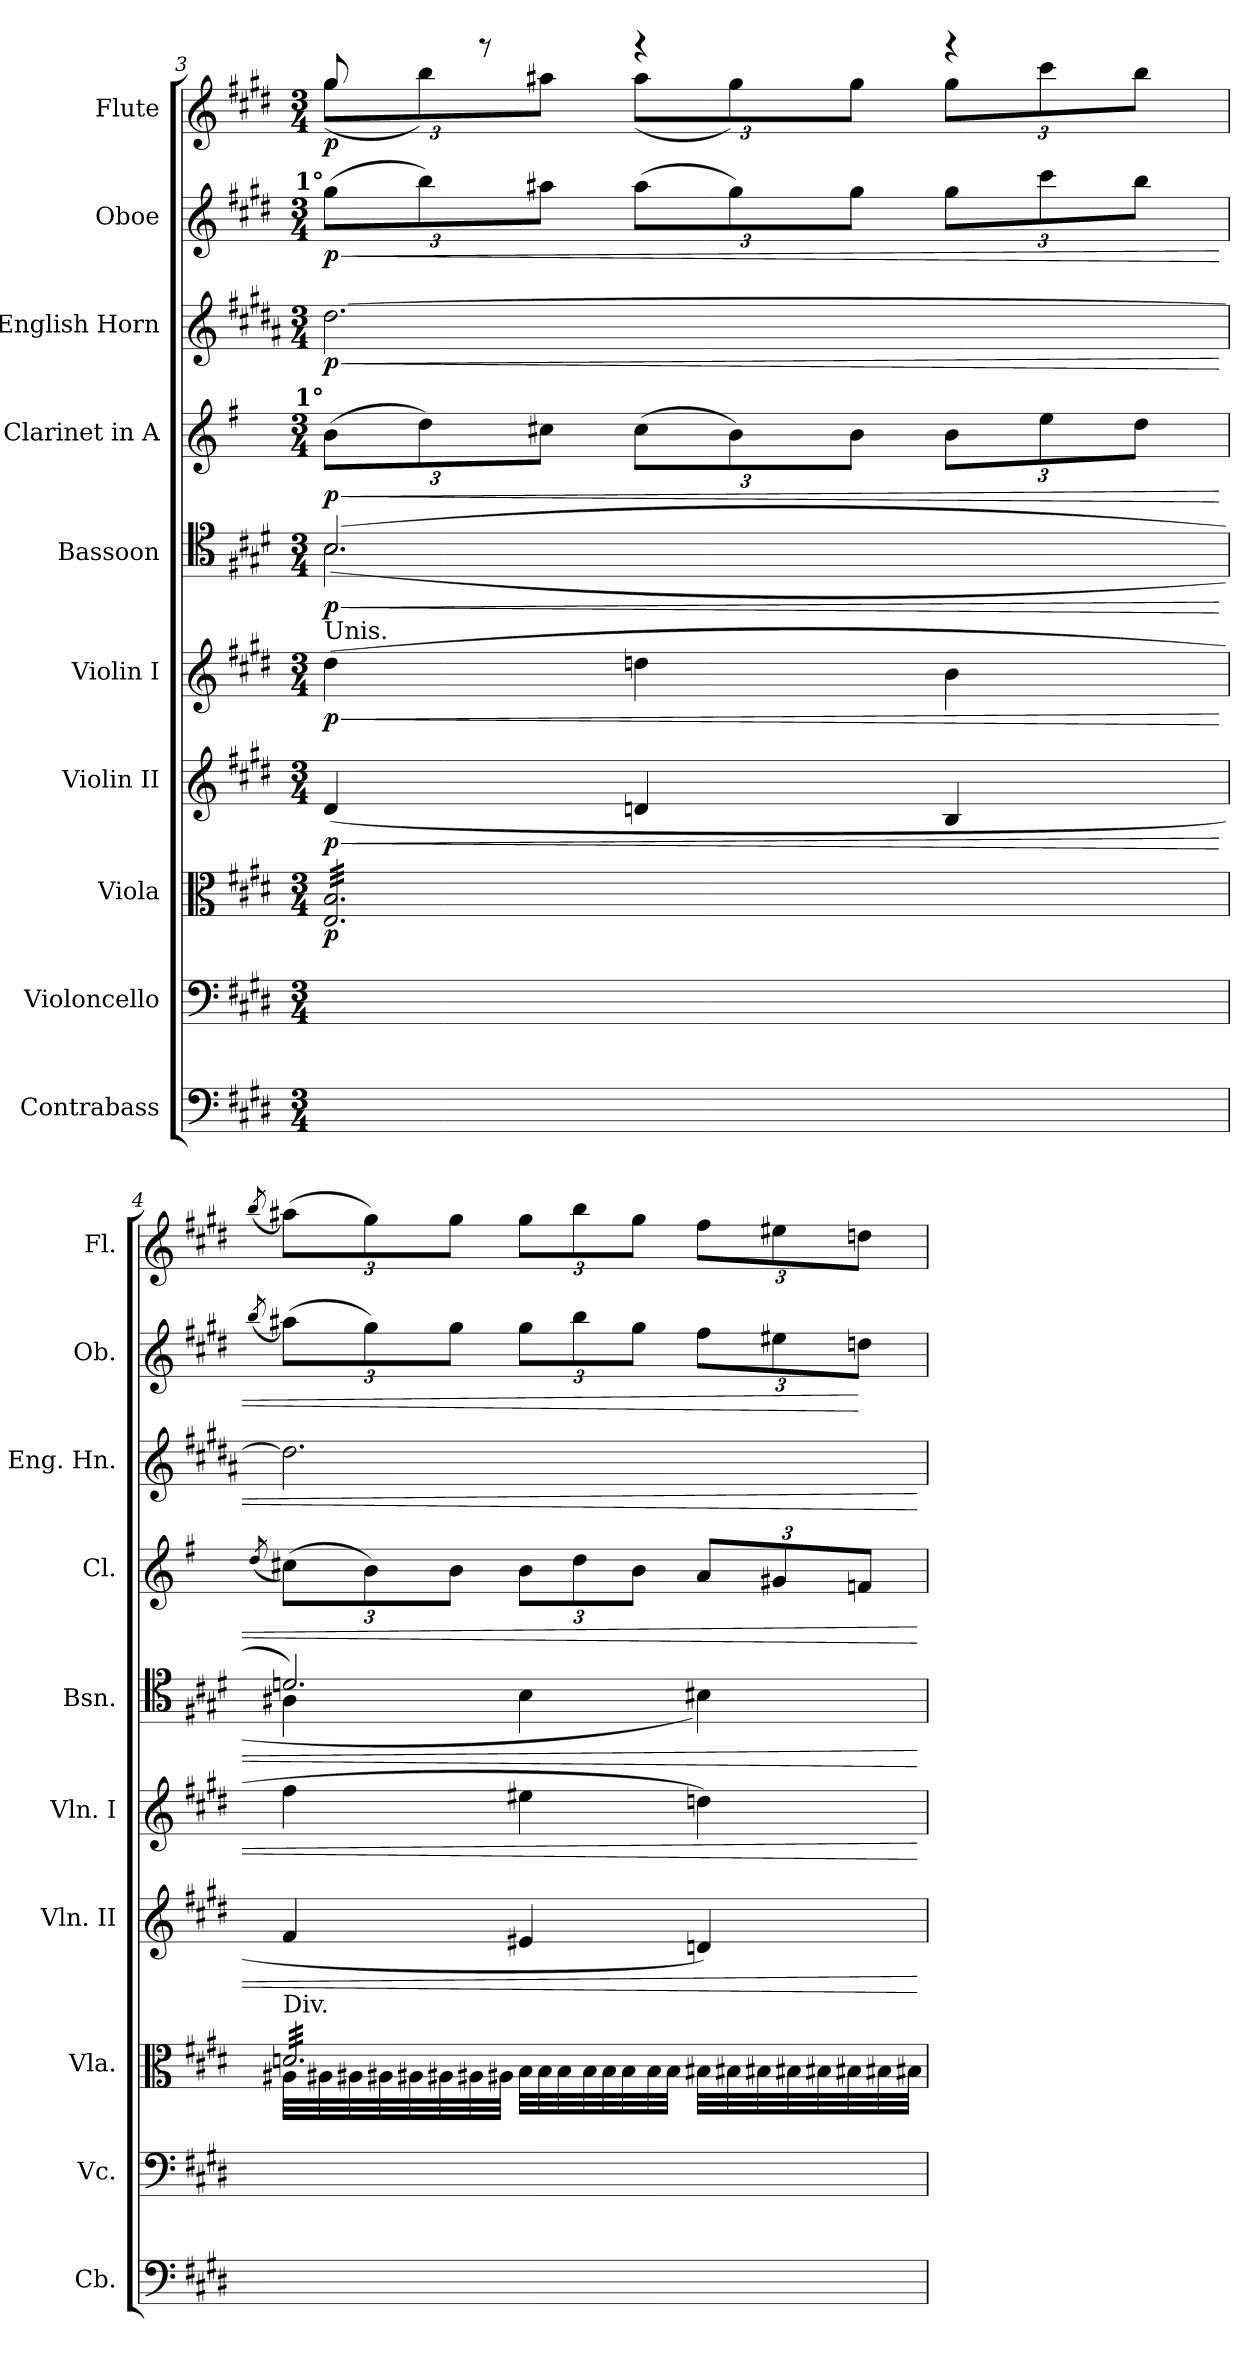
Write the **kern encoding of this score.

**kern	**kern	**kern	**dynam	**kern	**dynam	**kern	**dynam	**kern	**dynam	**kern	**dynam	**kern	**dynam	**kern	**dynam	**kern	**dynam
*part10	*part9	*part8	*part8	*part7	*part7	*part6	*part6	*part5	*part5	*part4	*part4	*part3	*part3	*part2	*part2	*part1	*part1
*staff10	*staff9	*staff8	*staff8	*staff7	*staff7	*staff6	*staff6	*staff5	*staff5	*staff4	*staff4	*staff3	*staff3	*staff2	*staff2	*staff1	*staff1
*I"Contrabass	*I"Violoncello	*I"Viola	*	*I"Violin II	*	*I"Violin I	*	*I"Bassoon	*	*I"Clarinet in A	*	*I"English Horn	*	*I"Oboe	*	*I"Flute	*
*I'Cb.	*I'Vc.	*I'Vla.	*	*I'Vln. II	*	*I'Vln. I	*	*I'Bsn.	*	*I'Cl.	*	*I'Eng. Hn.	*	*I'Ob.	*	*I'Fl.	*
*clefF4	*clefF4	*clefC3	*	*clefG2	*	*clefG2	*	*clefC4	*	*clefG2	*	*clefG2	*	*clefG2	*	*clefG2	*
*ITrd7c12	*	*	*	*	*	*	*	*	*	*ITrd2c3	*	*ITrd4c7	*	*	*	*	*
*k[f#c#g#d#]	*k[f#c#g#d#]	*k[f#c#g#d#]	*	*k[f#c#g#d#]	*	*k[f#c#g#d#]	*	*k[f#c#g#d#]	*	*k[f#c#g#d#]	*	*k[f#c#g#d#]	*	*k[f#c#g#d#]	*	*k[f#c#g#d#]	*
*E:	*E:	*E:	*	*E:	*	*E:	*	*E:	*	*E:	*	*E:	*	*E:	*	*E:	*
*M3/4	*M3/4	*M3/4	*	*M3/4	*	*M3/4	*	*M3/4	*	*M3/4	*	*M3/4	*	*M3/4	*	*M3/4	*
=3	=3	=3	=3	=3	=3	=3	=3	=3	=3	=3	=3	=3	=3	=3	=3	=3	=3
!	!	!	!	!	!	!	!	!	!	!	!	!	!	!	!	!LO:TX:b:B:rj:t=2°	!
!	!	!	!	!	!	!	!	!	!	!	!	!	!	!LO:TX:a:B:rj:t=1°	!	!	!
!	!	!	!	!	!	!	!	!	!	!LO:TX:a:B:rj:t=1°	!	!	!	!	!	!	!
!	!	!	!	!	!	!	!	!LO:TX:a:B:rj:t=1° et 2°	!	!	!	!	!	!	!	!	!
!	!	!	!	!	!	!LO:TX:a:t=Unis.	!	!	!	!	!	!	!	!	!	!	!
!	!	!	!	!	!LO:HP:b	!	!LO:HP:b	!	!LO:HP:b	!	!LO:HP:b	!	!LO:HP:b	!	!LO:HP:b	!	!
*	*	*	*	*	*	*	*	*^	*	*	*	*	*	*	*	*^	*
*	*	*tremolo	*	*	*	*	*	*	*	*	*	*	*	*	*	*	*	*	*
4%3ryy	4.ryy	32E 32BLLL	p	(4d#	< p	(4dd#	< p	(2.B	(2.B	< p	(12g#L	< p	[2.g#	< p	(12gg#L	< p	8gg#	(>12gg#L	p
.	.	32E 32B	.	.	.	.	.	.	.	.	.	.	.	.	.	.	.	.	.
.	.	32E 32B	.	.	.	.	.	.	.	.	.	.	.	.	.	.	.	.	.
.	.	.	.	.	.	.	.	.	.	.	12b)	.	.	.	12bb)	.	.	12bb)	.
.	.	32E 32B	.	.	.	.	.	.	.	.	.	.	.	.	.	.	.	.	.
.	.	32E 32B	.	.	.	.	.	.	.	.	.	.	.	.	.	.	8rggg	.	.
.	.	32E 32B	.	.	.	.	.	.	.	.	.	.	.	.	.	.	.	.	.
.	.	.	.	.	.	.	.	.	.	.	12a#XJ	.	.	.	12aa#XJ	.	.	12aa#XJ	.
.	.	32E 32B	.	.	.	.	.	.	.	.	.	.	.	.	.	.	.	.	.
.	.	32E 32B	.	.	.	.	.	.	.	.	.	.	.	.	.	.	.	.	.
.	.	32E 32B	.	4dn	.	4ddn	.	.	.	.	(12a#L	.	.	.	(12aa#L	.	4rggg	(>12aa#L	.
.	.	32E 32B	.	.	.	.	.	.	.	.	.	.	.	.	.	.	.	.	.
.	.	32E 32B	.	.	.	.	.	.	.	.	.	.	.	.	.	.	.	.	.
.	.	.	.	.	.	.	.	.	.	.	12g#)	.	.	.	12gg#)	.	.	12gg#)	.
.	.	32E 32B	.	.	.	.	.	.	.	.	.	.	.	.	.	.	.	.	.
.	4.ryy	32E 32B	.	.	.	.	.	.	.	.	.	.	.	.	.	.	.	.	.
.	.	32E 32B	.	.	.	.	.	.	.	.	.	.	.	.	.	.	.	.	.
.	.	.	.	.	.	.	.	.	.	.	12g#J	.	.	.	12gg#J	.	.	12gg#J	.
.	.	32E 32B	.	.	.	.	.	.	.	.	.	.	.	.	.	.	.	.	.
.	.	32E 32B	.	.	.	.	.	.	.	.	.	.	.	.	.	.	.	.	.
.	.	32E 32B	.	4B	.	4b	.	.	.	.	12g#L	.	.	.	12gg#L	.	4rggg	12gg#L	.
.	.	32E 32B	.	.	.	.	.	.	.	.	.	.	.	.	.	.	.	.	.
.	.	32E 32B	.	.	.	.	.	.	.	.	.	.	.	.	.	.	.	.	.
.	.	.	.	.	.	.	.	.	.	.	12cc#	.	.	.	12ccc#	.	.	12ccc#	.
.	.	32E 32B	.	.	.	.	.	.	.	.	.	.	.	.	.	.	.	.	.
.	.	32E 32B	.	.	.	.	.	.	.	.	.	.	.	.	.	.	.	.	.
.	.	32E 32B	.	.	.	.	.	.	.	.	.	.	.	.	.	.	.	.	.
.	.	.	.	.	.	.	.	.	.	.	12bJ	.	.	.	12bbJ	.	.	12bbJ	.
.	.	32E 32B	.	.	.	.	.	.	.	.	.	.	.	.	.	.	.	.	.
.	.	32E 32BJJJ	.	.	.	.	.	.	.	.	.	.	.	.	.	.	.	.	.
*	*	*	*	*	*	*	*	*	*	*	*	*	*	*	*	*	*v	*v	*
=4	=4	=4	=4	=4	=4	=4	=4	=4	=4	=4	=4	=4	=4	=4	=4	=4	=4	=4
.	.	.	.	.	.	.	.	.	.	.	(>8qb/	.	.	.	(>8qbb/	.	(>8qbb/	.
*	*	*^	*	*	*	*	*	*	*	*	*	*	*	*	*	*	*	*
!	!	!LO:TX:a:t=Div.	!	!	!	!	!	!	!	!	!	!	!	!	!	!	!	!	!
4.ryy	4.ryy	32dnLLL	32A#XLLL	.	4f#	.	4ff#	.	2.dn)	4A#X	.	(12a#XL)	.	2.g#]	.	(12aa#XL)	.	(12aa#XL)	.
.	.	32dn	32A#X	.	.	.	.	.	.	.	.	.	.	.	.	.	.	.	.
.	.	32dn	32A#X	.	.	.	.	.	.	.	.	.	.	.	.	.	.	.	.
.	.	.	.	.	.	.	.	.	.	.	.	12g#)	.	.	.	12gg#)	.	12gg#)	.
.	.	32dn	32A#X	.	.	.	.	.	.	.	.	.	.	.	.	.	.	.	.
.	.	32dn	32A#X	.	.	.	.	.	.	.	.	.	.	.	.	.	.	.	.
.	.	32dn	32A#X	.	.	.	.	.	.	.	.	.	.	.	.	.	.	.	.
.	.	.	.	.	.	.	.	.	.	.	.	12g#J	.	.	.	12gg#J	.	12gg#J	.
.	.	32dn	32A#X	.	.	.	.	.	.	.	.	.	.	.	.	.	.	.	.
.	.	32dn	32A#XJJJ	.	.	.	.	.	.	.	.	.	.	.	.	.	.	.	.
.	.	32dn	32BLLL	.	4e#X	.	4ee#X	.	.	4B	.	12g#L	.	.	.	12gg#L	.	12gg#L	.
.	.	32dn	32B	.	.	.	.	.	.	.	.	.	.	.	.	.	.	.	.
.	.	32dn	32B	.	.	.	.	.	.	.	.	.	.	.	.	.	.	.	.
.	.	.	.	.	.	.	.	.	.	.	.	12b	.	.	.	12bb	.	12bb	.
.	.	32dn	32B	.	.	.	.	.	.	.	.	.	.	.	.	.	.	.	.
4.ryy	4.ryy	32dn	32B	.	.	.	.	.	.	.	.	.	.	.	.	.	.	.	.
.	.	32dn	32B	.	.	.	.	.	.	.	.	.	.	.	.	.	.	.	.
.	.	.	.	.	.	.	.	.	.	.	.	12g#J	.	.	.	12gg#J	.	12gg#J	.
.	.	32dn	32B	.	.	.	.	.	.	.	.	.	.	.	.	.	.	.	.
.	.	32dn	32BJJJ	.	.	.	.	.	.	.	.	.	.	.	.	.	.	.	.
.	.	32dn	32B#XLLL	.	4dn)	.	4ddn)	.	.	4B#X)	.	12f#L	.	.	.	12ff#L	.	12ff#L	.
.	.	32dn	32B#X	.	.	.	.	.	.	.	.	.	.	.	.	.	.	.	.
.	.	32dn	32B#X	.	.	.	.	.	.	.	.	.	.	.	.	.	.	.	.
.	.	.	.	.	.	.	.	.	.	.	.	12e#X	.	.	.	12ee#X	.	12ee#X	.
.	.	32dn	32B#X	.	.	.	.	.	.	.	.	.	.	.	.	.	.	.	.
.	.	32dn	32B#X	.	.	.	.	.	.	.	.	.	.	.	.	.	.	.	.
.	.	32dn	32B#X	.	.	.	.	.	.	.	.	.	.	.	.	.	.	.	.
.	.	.	.	.	.	.	.	.	.	.	.	12dnJ	.	.	.	12ddnJ	[	12ddnJ	.
.	.	32dn	32B#X	.	.	.	.	.	.	.	.	.	.	.	.	.	.	.	.
.	.	32dnJJJ	32B#XJJJ	.	.	.	.	.	.	.	.	.	.	.	.	.	.	.	.
*	*	*Xtremolo	*	*	*	*	*	*	*	*	*	*	*	*	*	*	*	*	*
*	*	*v	*v	*	*	*	*	*	*v	*v	*	*	*	*	*	*	*	*	*
.	.	.	.	.	[	.	[	.	[	.	[	.	[	.	.	.	.
=	=	=	=	=	=	=	=	=	=	=	=	=	=	=	=	=	=
*-	*-	*-	*-	*-	*-	*-	*-	*-	*-	*-	*-	*-	*-	*-	*-	*-	*-
